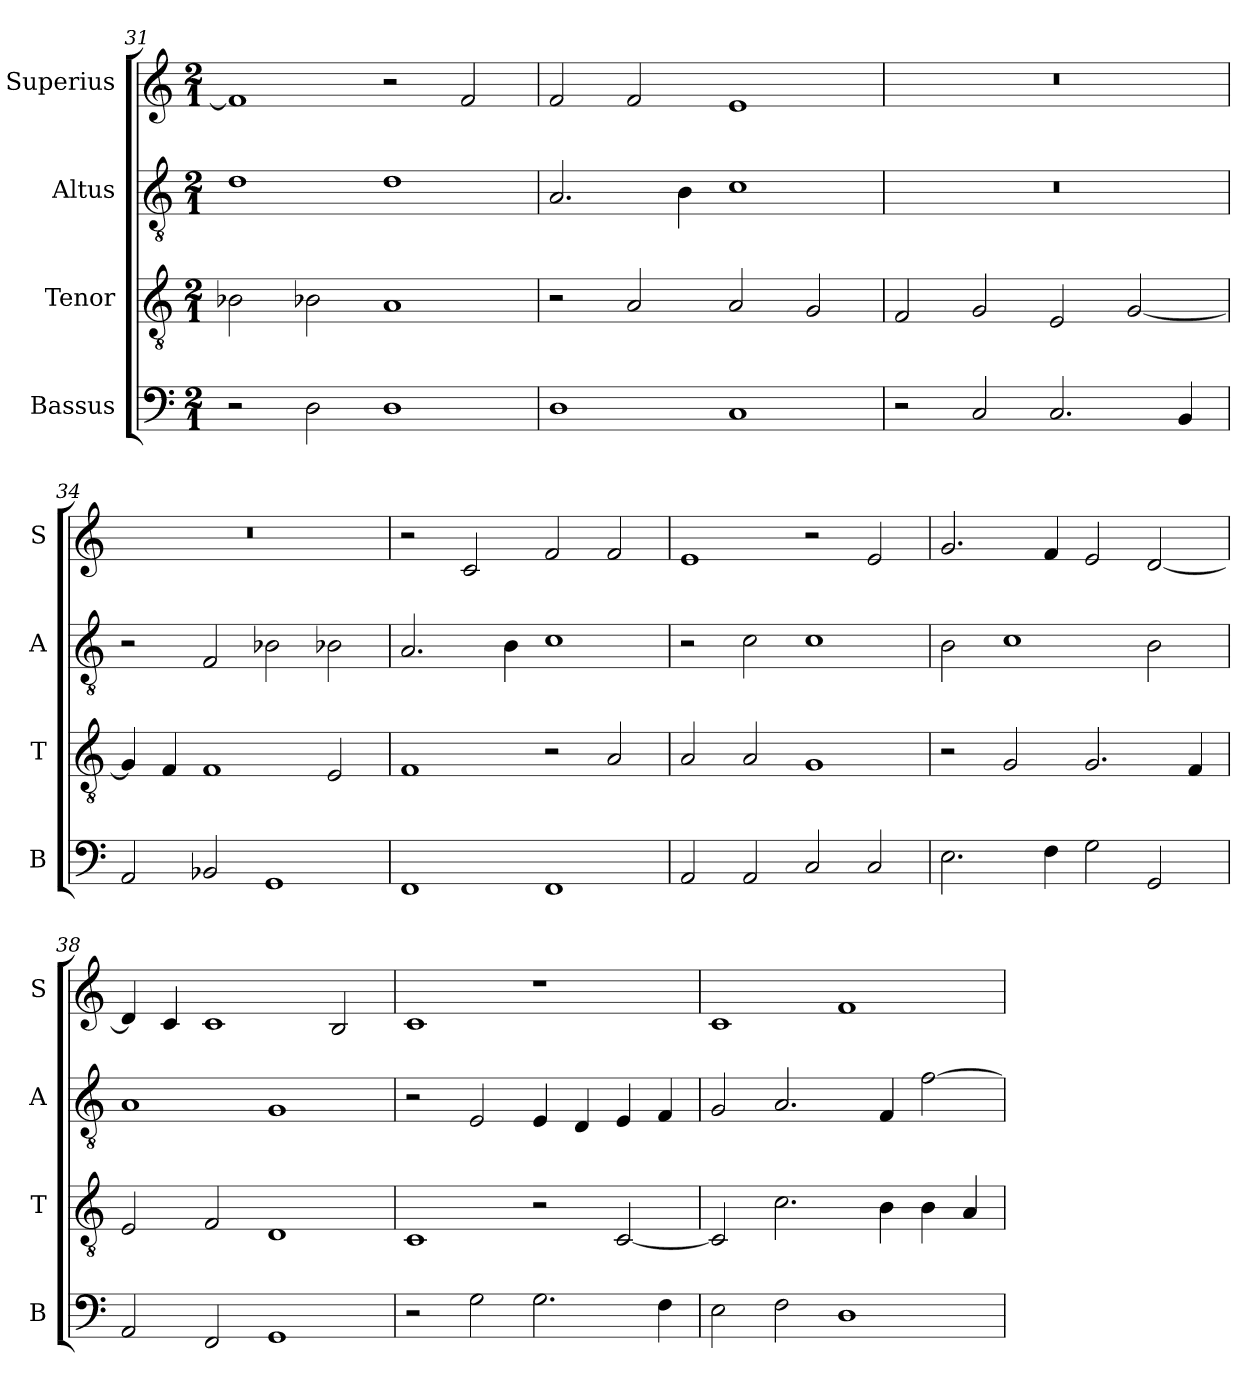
**kern	**kern	**kern	**kern
*part4	*part3	*part2	*part1
*staff4	*staff3	*staff2	*staff1
*I"Bassus	*I"Tenor	*I"Altus	*I"Superius
*I'B	*I'T	*I'A	*I'S
*clefF4	*clefGv2	*clefGv2	*clefG2
*k[]	*k[]	*k[]	*k[]
*C:	*C:	*C:	*C:
*M2/1	*M2/1	*M2/1	*M2/1
=31	=31	=31	=31
2r	2B-X	1d	1f]
2D	2B-X	.	.
1D	1A	1d	2r
.	.	.	2f
=32	=32	=32	=32
1D	2r	2.A	2f
.	2A	.	2f
.	.	4B	.
1C	2A	1c	1e
.	2G	.	.
=33	=33	=33	=33
2r	2F	0r	0r
2C	2G	.	.
2.C	2E	.	.
.	[2G	.	.
4BB	.	.	.
=34	=34	=34	=34
2AA	4G]	2r	0r
.	4F	.	.
2BB-X	1F	2F	.
1GG	.	2B-X	.
.	2E	2B-X	.
=35	=35	=35	=35
1FF	1F	2.A	2r
.	.	.	2c
.	.	4B	.
1FF	2r	1c	2f
.	2A	.	2f
=36	=36	=36	=36
2AA	2A	2r	1e
2AA	2A	2c	.
2C	1G	1c	2r
2C	.	.	2e
=37	=37	=37	=37
2.E	2r	2B	2.g
.	2G	1c	.
4F	.	.	4f
2G	2.G	.	2e
2GG	.	2B	[2d
.	4F	.	.
=38	=38	=38	=38
2AA	2E	1A	4d]
.	.	.	4c
2FF	2F	.	1c
1GG	1D	1G	.
.	.	.	2B
=39	=39	=39	=39
2r	1C	2r	1c
2G	.	2E	.
2.G	2r	4E	1r
.	.	4D	.
.	[2C	4E	.
4F	.	4F	.
=40	=40	=40	=40
2E	2C]	2G	1c
2F	2.c	2.A	.
1D	.	.	1f
.	4B	4F	.
.	4B	[2f	.
.	4A	.	.
=	=	=	=
*-	*-	*-	*-
